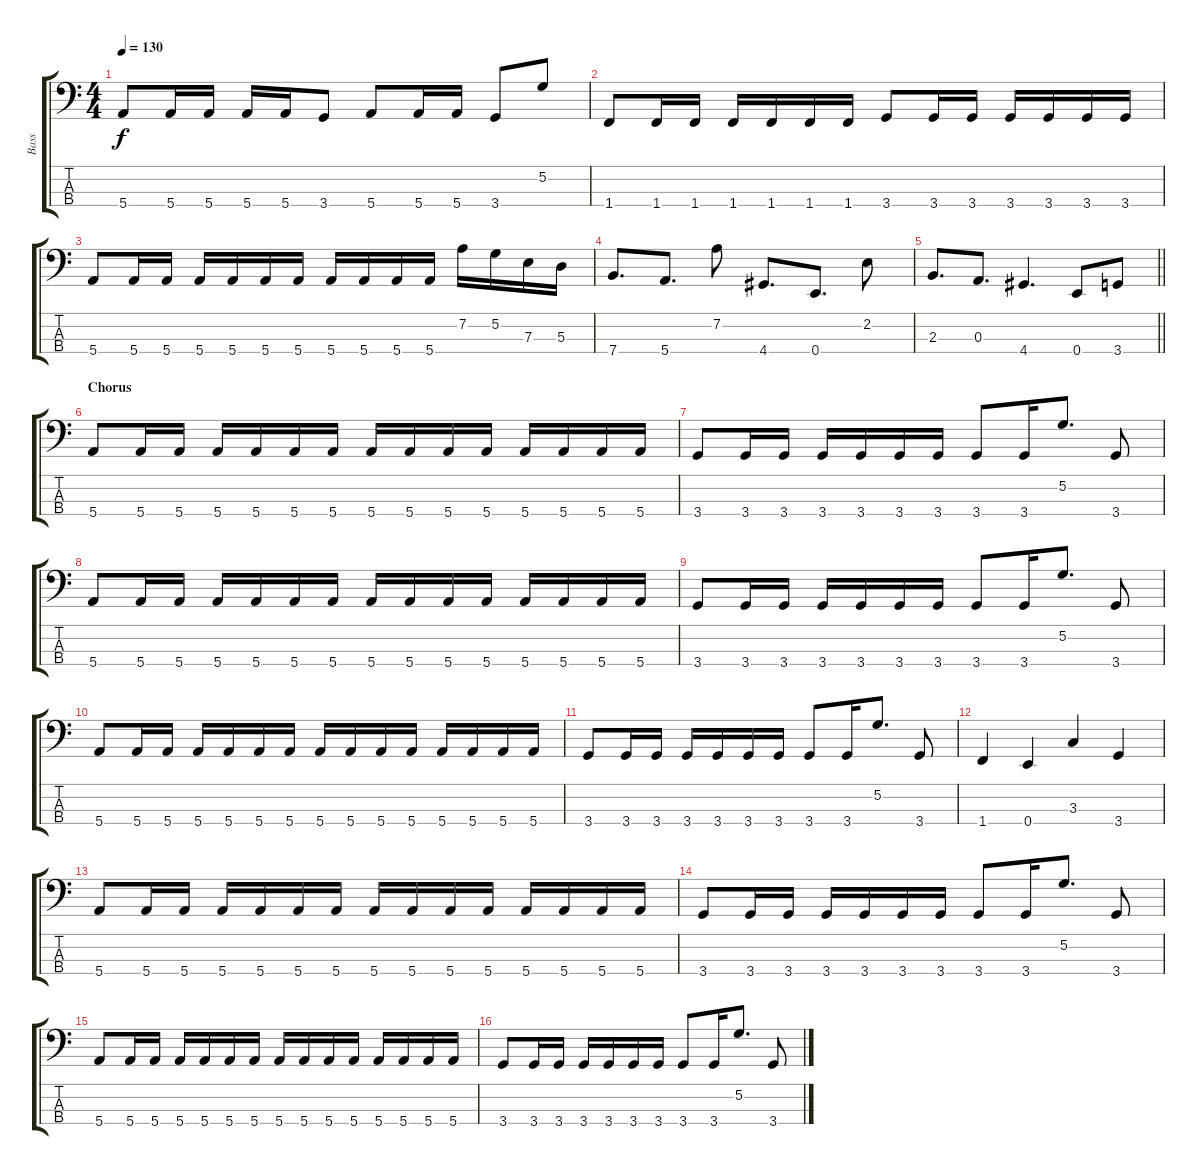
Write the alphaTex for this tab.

\track ("Bass" "Bass") {instrument electricbasspick}
\staff {score tabs}
\tuning (G2 D2 A1 E1) {hide}
\ts (4 4)
\tempo 130
\clef f4
\ks c
5.4.8{dy f} 5.4.16 5.4.16 5.4.16 5.4.16 3.4.8 5.4.8 5.4.16 5.4.16 3.4.8 5.2.8 |
1.4.8 1.4.16 1.4.16 1.4.16 1.4.16 1.4.16 1.4.16 3.4.8 3.4.16 3.4.16 3.4.16 3.4.16 3.4.16 3.4.16 |
5.4.8 5.4.16 5.4.16 5.4.16 5.4.16 5.4.16 5.4.16 5.4.16 5.4.16 5.4.16 5.4.16 7.2.16 5.2.16 7.3.16 5.3.16 |
7.4.8{d} 5.4.8{d} 7.2.8 4.4.8{d} 0.4.8{d} 2.2.8 |
\barLineRight lightlight
2.3.8{d} 0.3.8{d} 4.4.4{d} 0.4.8 3.4.8 |
\section ("" "Chorus")
5.4.8 5.4.16 5.4.16 5.4.16 5.4.16 5.4.16 5.4.16 5.4.16 5.4.16 5.4.16 5.4.16 5.4.16 5.4.16 5.4.16 5.4.16 |
3.4.8 3.4.16 3.4.16 3.4.16 3.4.16 3.4.16 3.4.16 3.4.8 3.4.16 5.2.8{d} 3.4.8 |
5.4.8 5.4.16 5.4.16 5.4.16 5.4.16 5.4.16 5.4.16 5.4.16 5.4.16 5.4.16 5.4.16 5.4.16 5.4.16 5.4.16 5.4.16 |
3.4.8 3.4.16 3.4.16 3.4.16 3.4.16 3.4.16 3.4.16 3.4.8 3.4.16 5.2.8{d} 3.4.8 |
5.4.8 5.4.16 5.4.16 5.4.16 5.4.16 5.4.16 5.4.16 5.4.16 5.4.16 5.4.16 5.4.16 5.4.16 5.4.16 5.4.16 5.4.16 |
3.4.8 3.4.16 3.4.16 3.4.16 3.4.16 3.4.16 3.4.16 3.4.8 3.4.16 5.2.8{d} 3.4.8 |
1.4.4 0.4.4 3.3.4 3.4.4 |
5.4.8 5.4.16 5.4.16 5.4.16 5.4.16 5.4.16 5.4.16 5.4.16 5.4.16 5.4.16 5.4.16 5.4.16 5.4.16 5.4.16 5.4.16 |
3.4.8 3.4.16 3.4.16 3.4.16 3.4.16 3.4.16 3.4.16 3.4.8 3.4.16 5.2.8{d} 3.4.8 |
5.4.8 5.4.16 5.4.16 5.4.16 5.4.16 5.4.16 5.4.16 5.4.16 5.4.16 5.4.16 5.4.16 5.4.16 5.4.16 5.4.16 5.4.16 |
3.4.8 3.4.16 3.4.16 3.4.16 3.4.16 3.4.16 3.4.16 3.4.8 3.4.16 5.2.8{d} 3.4.8
